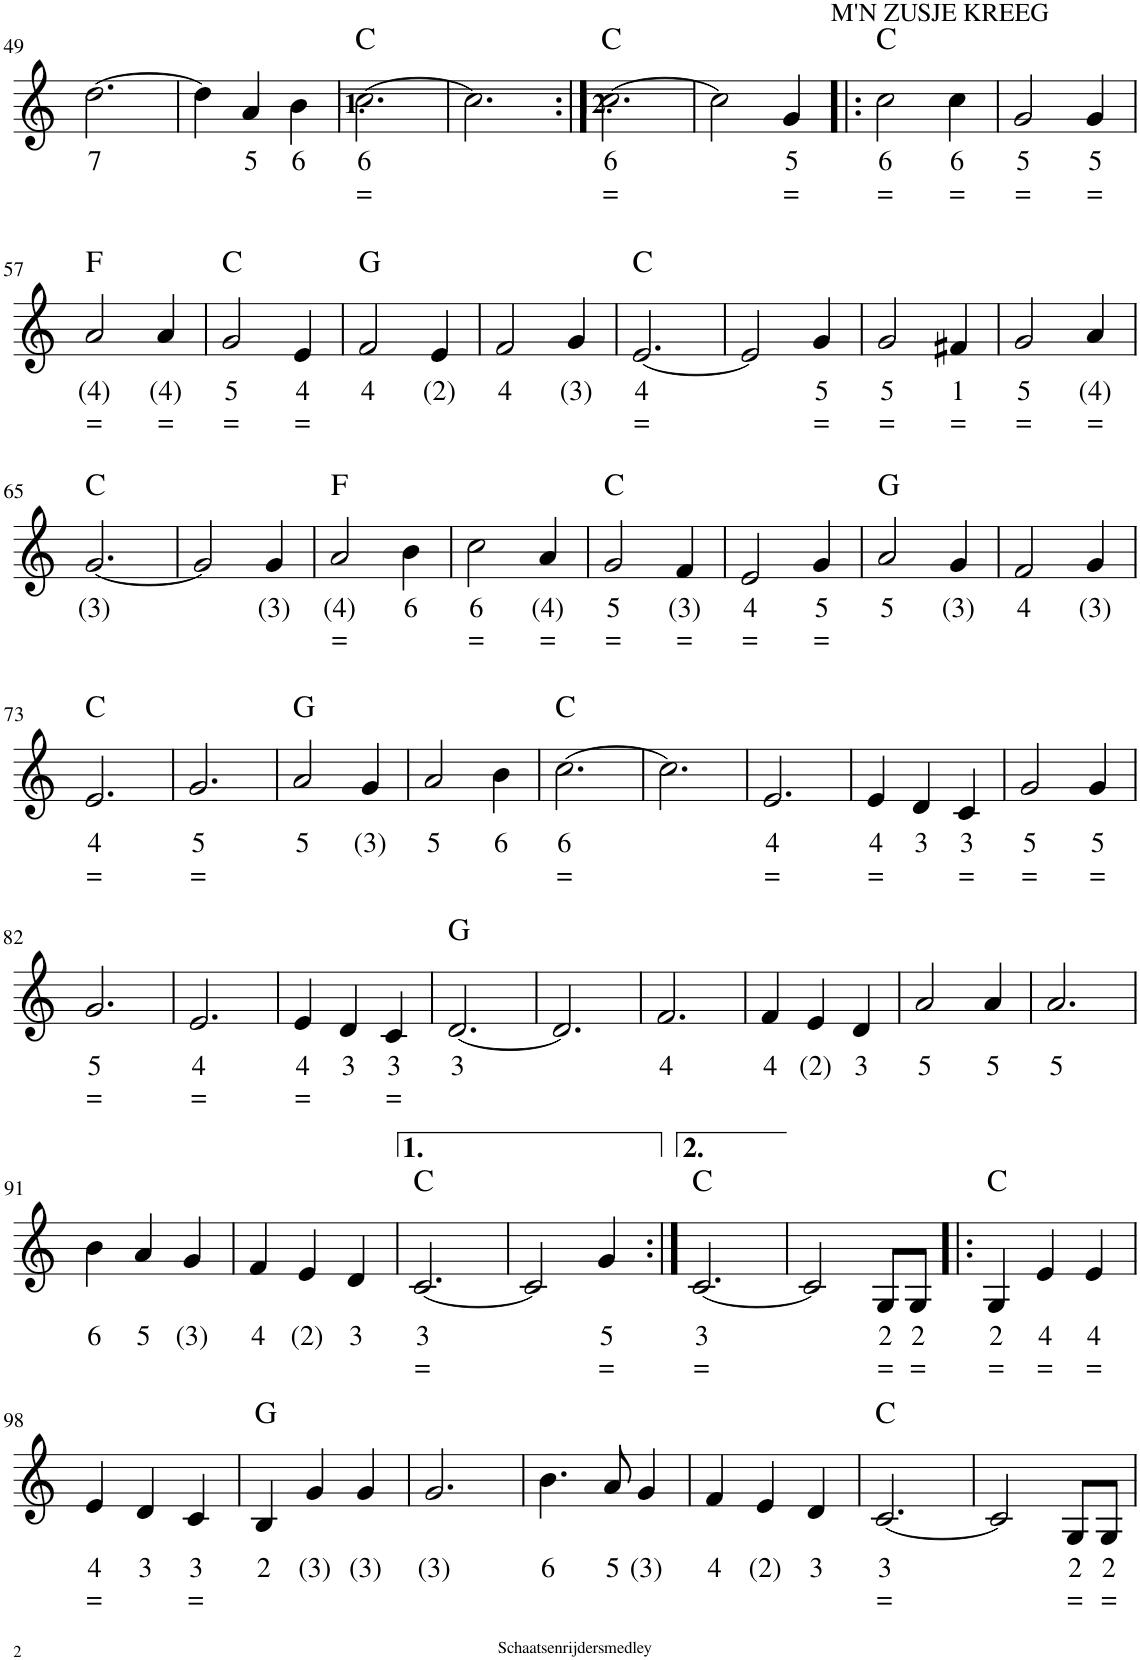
**kern	**text	**text	**harte
*part1	*part1	*part1	*part1
*staff1	*staff1	*staff1	*
*I"Stem	*	*	*
*I'Stm.	*	*	*
!!LO:PB:g=z
*clefG2	*	*	*
*k[]	*	*	*
*M3/4	*	*	*
=49	=49	=49	=49
!	!LO:LY:b	!	!
[2.dd\	7	.	.
=50	=50	=50	=50
4dd\]	.	.	.
!	!LO:LY:b	!	!
4a/	5	.	.
!	!LO:LY:b	!	!
4b\	6	.	.
=51	=51	=51	=51
!	!LO:LY:b	!LO:LY:b	!
[2.cc\	6	=	C:maj
=52	=52	=52	=52
2.cc\]	.	.	.
=53:|!	=53:|!	=53:|!	=53:|!
!	!LO:LY:b	!LO:LY:b	!
[2.cc\	6	=	C:maj
=54	=54	=54	=54
2cc\]	.	.	.
!	!LO:LY:b	!LO:LY:b	!
4g/	5	=	.
=55!|:	=55!|:	=55!|:	=55!|:
!LO:TX:a:t=M'N ZUSJE KREEG	!	!	!
!	!LO:LY:b	!LO:LY:b	!
2cc\	6	=	C:maj
!	!LO:LY:b	!LO:LY:b	!
4cc\	6	=	.
=56	=56	=56	=56
!	!LO:LY:b	!LO:LY:b	!
2g/	5	=	.
!	!LO:LY:b	!LO:LY:b	!
4g/	5	=	.
!!LO:LB:g=z
=57	=57	=57	=57
!	!LO:LY:b	!LO:LY:b	!
2a/	(4)	=	F:maj
!	!LO:LY:b	!LO:LY:b	!
4a/	(4)	=	.
=58	=58	=58	=58
!	!LO:LY:b	!LO:LY:b	!
2g/	5	=	C:maj
!	!LO:LY:b	!LO:LY:b	!
4e/	4	=	.
=59	=59	=59	=59
!	!LO:LY:b	!	!
2f/	4	.	G:maj
!	!LO:LY:b	!	!
4e/	(2)	.	.
=60	=60	=60	=60
!	!LO:LY:b	!	!
2f/	4	.	.
!	!LO:LY:b	!	!
4g/	(3)	.	.
=61	=61	=61	=61
!	!LO:LY:b	!LO:LY:b	!
[2.e/	4	=	C:maj
=62	=62	=62	=62
2e/]	.	.	.
!	!LO:LY:b	!LO:LY:b	!
4g/	5	=	.
=63	=63	=63	=63
!	!LO:LY:b	!LO:LY:b	!
2g/	5	=	.
!	!LO:LY:b	!LO:LY:b	!
4f#X/	1	=	.
=64	=64	=64	=64
!	!LO:LY:b	!LO:LY:b	!
2g/	5	=	.
!	!LO:LY:b	!LO:LY:b	!
4a/	(4)	=	.
!!LO:LB:g=z
=65	=65	=65	=65
!	!LO:LY:b	!	!
[2.g/	(3)	.	C:maj
=66	=66	=66	=66
2g/]	.	.	.
!	!LO:LY:b	!	!
4g/	(3)	.	.
=67	=67	=67	=67
!	!LO:LY:b	!LO:LY:b	!
2a/	(4)	=	F:maj
!	!LO:LY:b	!	!
4b\	6	.	.
=68	=68	=68	=68
!	!LO:LY:b	!LO:LY:b	!
2cc\	6	=	.
!	!LO:LY:b	!LO:LY:b	!
4a/	(4)	=	.
=69	=69	=69	=69
!	!LO:LY:b	!LO:LY:b	!
2g/	5	=	C:maj
!	!LO:LY:b	!LO:LY:b	!
4f/	(3)	=	.
=70	=70	=70	=70
!	!LO:LY:b	!LO:LY:b	!
2e/	4	=	.
!	!LO:LY:b	!LO:LY:b	!
4g/	5	=	.
=71	=71	=71	=71
!	!LO:LY:b	!	!
2a/	5	.	G:maj
!	!LO:LY:b	!	!
4g/	(3)	.	.
=72	=72	=72	=72
!	!LO:LY:b	!	!
2f/	4	.	.
!	!LO:LY:b	!	!
4g/	(3)	.	.
!!LO:LB:g=z
=73	=73	=73	=73
!	!LO:LY:b	!LO:LY:b	!
2.e/	4	=	C:maj
=74	=74	=74	=74
!	!LO:LY:b	!LO:LY:b	!
2.g/	5	=	.
=75	=75	=75	=75
!	!LO:LY:b	!	!
2a/	5	.	G:maj
!	!LO:LY:b	!	!
4g/	(3)	.	.
=76	=76	=76	=76
!	!LO:LY:b	!	!
2a/	5	.	.
!	!LO:LY:b	!	!
4b\	6	.	.
=77	=77	=77	=77
!	!LO:LY:b	!LO:LY:b	!
[2.cc\	6	=	C:maj
=78	=78	=78	=78
2.cc\]	.	.	.
=79	=79	=79	=79
!	!LO:LY:b	!LO:LY:b	!
2.e/	4	=	.
=80	=80	=80	=80
!	!LO:LY:b	!LO:LY:b	!
4e/	4	=	.
!	!LO:LY:b	!	!
4d/	3	.	.
!	!LO:LY:b	!LO:LY:b	!
4c/	3	=	.
=81	=81	=81	=81
!	!LO:LY:b	!LO:LY:b	!
2g/	5	=	.
!	!LO:LY:b	!LO:LY:b	!
4g/	5	=	.
!!LO:LB:g=z
=82	=82	=82	=82
!	!LO:LY:b	!LO:LY:b	!
2.g/	5	=	.
=83	=83	=83	=83
!	!LO:LY:b	!LO:LY:b	!
2.e/	4	=	.
=84	=84	=84	=84
!	!LO:LY:b	!LO:LY:b	!
4e/	4	=	.
!	!LO:LY:b	!	!
4d/	3	.	.
!	!LO:LY:b	!LO:LY:b	!
4c/	3	=	.
=85	=85	=85	=85
!	!LO:LY:b	!	!
[2.d/	3	.	G:maj
=86	=86	=86	=86
2.d/]	.	.	.
=87	=87	=87	=87
!	!LO:LY:b	!	!
2.f/	4	.	.
=88	=88	=88	=88
!	!LO:LY:b	!	!
4f/	4	.	.
!	!LO:LY:b	!	!
4e/	(2)	.	.
!	!LO:LY:b	!	!
4d/	3	.	.
=89	=89	=89	=89
!	!LO:LY:b	!	!
2a/	5	.	.
!	!LO:LY:b	!	!
4a/	5	.	.
=90	=90	=90	=90
!	!LO:LY:b	!	!
2.a/	5	.	.
!!LO:LB:g=z
=91	=91	=91	=91
!	!LO:LY:b	!	!
4b\	6	.	.
!	!LO:LY:b	!	!
4a/	5	.	.
!	!LO:LY:b	!	!
4g/	(3)	.	.
=92	=92	=92	=92
!	!LO:LY:b	!	!
4f/	4	.	.
!	!LO:LY:b	!	!
4e/	(2)	.	.
!	!LO:LY:b	!	!
4d/	3	.	.
=93	=93	=93	=93
!	!LO:LY:b	!LO:LY:b	!
[2.c/	3	=	C:maj
=94	=94	=94	=94
2c/]	.	.	.
!	!LO:LY:b	!LO:LY:b	!
4g/	5	=	.
=95:|!	=95:|!	=95:|!	=95:|!
!	!LO:LY:b	!LO:LY:b	!
[2.c/	3	=	C:maj
=96	=96	=96	=96
2c/]	.	.	.
!	!LO:LY:b	!LO:LY:b	!
8G/L	2	=	.
!	!LO:LY:b	!LO:LY:b	!
8G/J	2	=	.
=97!|:	=97!|:	=97!|:	=97!|:
!	!LO:LY:b	!LO:LY:b	!
4G/	2	=	C:maj
!	!LO:LY:b	!LO:LY:b	!
4e/	4	=	.
!	!LO:LY:b	!LO:LY:b	!
4e/	4	=	.
!!LO:LB:g=z
=98	=98	=98	=98
!	!LO:LY:b	!LO:LY:b	!
4e/	4	=	.
!	!LO:LY:b	!	!
4d/	3	.	.
!	!LO:LY:b	!LO:LY:b	!
4c/	3	=	.
=99	=99	=99	=99
!	!LO:LY:b	!	!
4B/	2	.	G:maj
!	!LO:LY:b	!	!
4g/	(3)	.	.
!	!LO:LY:b	!	!
4g/	(3)	.	.
=100	=100	=100	=100
!	!LO:LY:b	!	!
2.g/	(3)	.	.
=101	=101	=101	=101
!	!LO:LY:b	!	!
4.b\	6	.	.
!	!LO:LY:b	!	!
8a/	5	.	.
!	!LO:LY:b	!	!
4g/	(3)	.	.
=102	=102	=102	=102
!	!LO:LY:b	!	!
4f/	4	.	.
!	!LO:LY:b	!	!
4e/	(2)	.	.
!	!LO:LY:b	!	!
4d/	3	.	.
=103	=103	=103	=103
!	!LO:LY:b	!LO:LY:b	!
[2.c/	3	=	C:maj
=104	=104	=104	=104
2c/]	.	.	.
!	!LO:LY:b	!LO:LY:b	!
8G/L	2	=	.
!	!LO:LY:b	!LO:LY:b	!
8G/J	2	=	.
=	=	=	=
*-	*-	*-	*-
